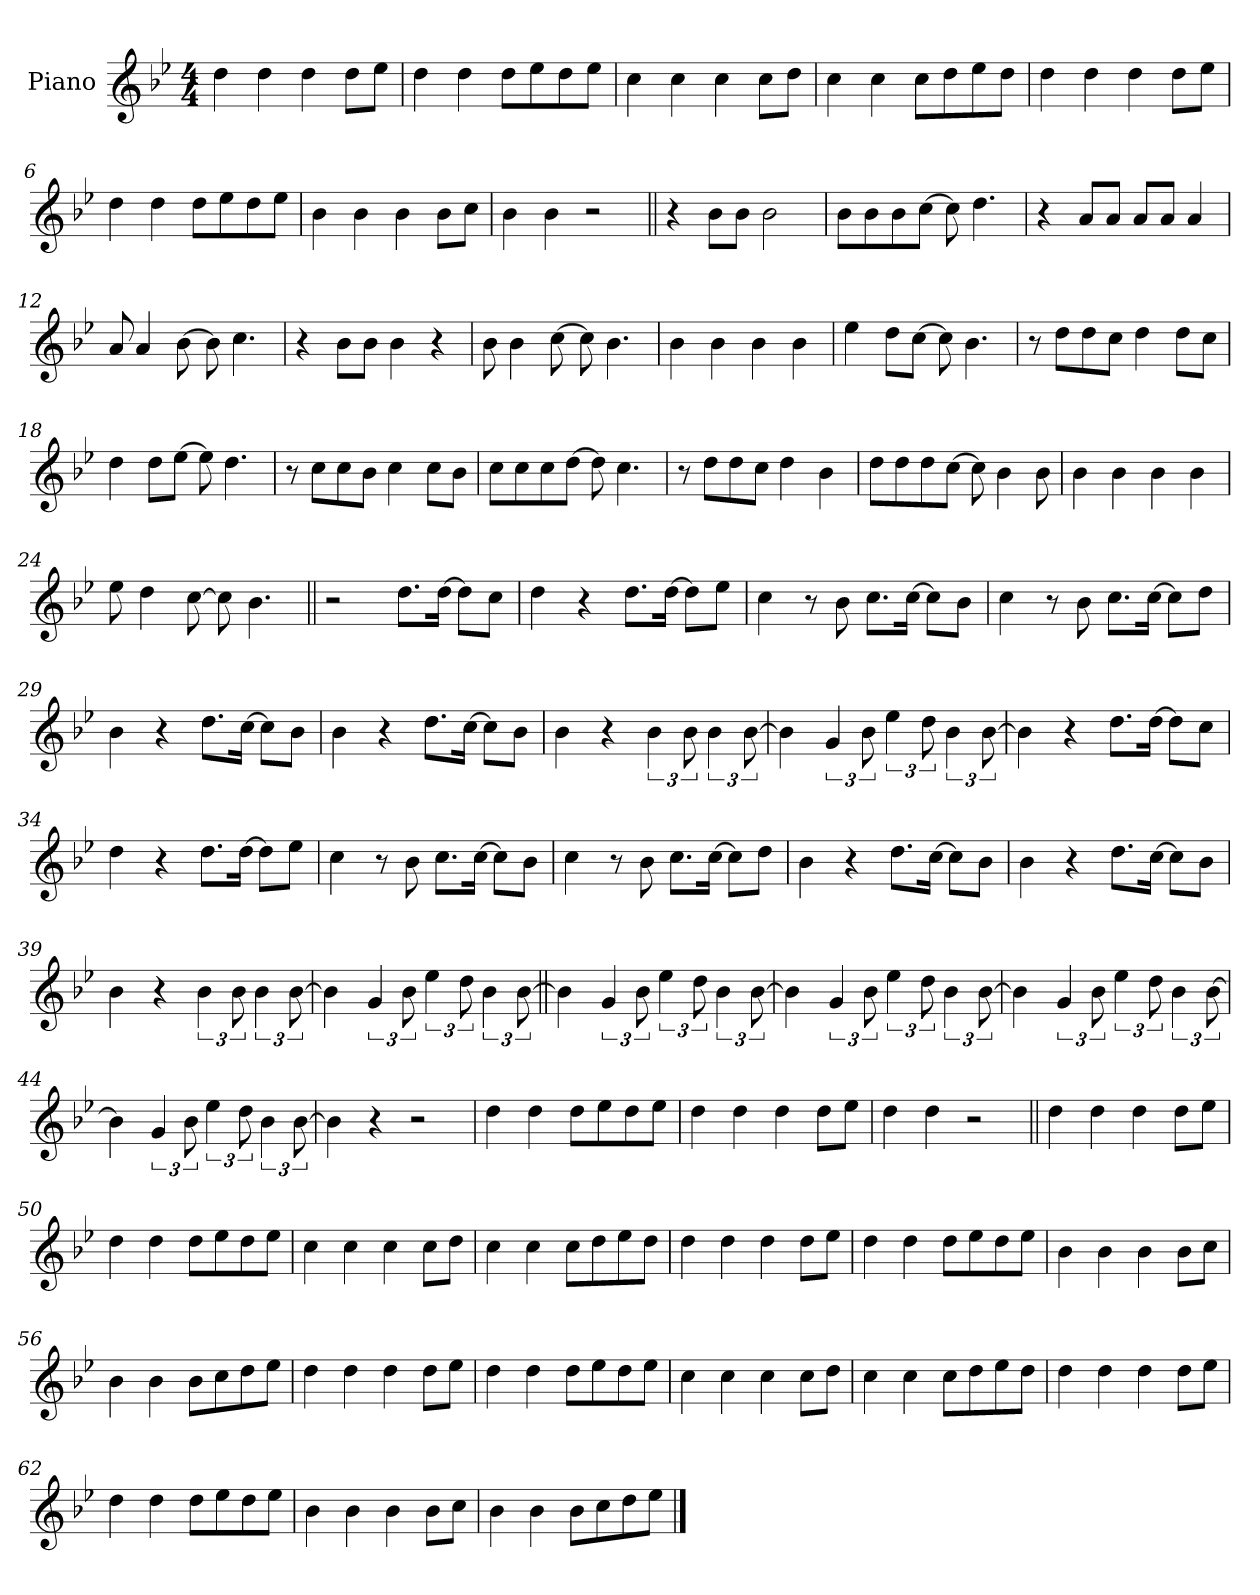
**kern
*part1
*staff1
*I"Piano
*I'Pno.
*clefG2
*k[b-e-]
*M4/4
*MM146
=1
4dd!
4dd!
4dd!
8dd!L
8ee-!J
=2
4dd!
4dd!
8dd!L
8ee-!
8dd!
8ee-!J
=3
4cc!
4cc!
4cc!
8cc!L
8dd!J
=4
4cc!
4cc!
8cc!L
8dd!
8ee-!
8dd!J
=5
4dd!
4dd!
4dd!
8dd!L
8ee-!J
=6
4dd!
4dd!
8dd!L
8ee-!
8dd!
8ee-!J
=7
4b-!
4b-!
4b-!
8b-!L
8cc!J
=8
4b-!
4b-!
2r
=9||
4r
8b-L
8b-J
2b-
=10
8b-L
8b-
8b-
[8ccJ
8cc]
4.dd
=11
4r
8aL
8aJ
8aL
8aJ
4a
=12
8a
4a
[8b-
8b-]
4.cc
=13
4r
8b-L
8b-J
4b-
4r
=14
8b-
4b-
[8cc
8cc]
4.b-
=15
4b-
4b-
4b-
4b-
=16
4ee-
8ddL
[8ccJ
8cc]
4.b-
=17
8r
8ddL
8dd
8ccJ
4dd
8ddL
8ccJ
=18
4dd
8ddL
[8ee-J
8ee-]
4.dd
=19
8r
8ccL
8cc
8b-J
4cc
8ccL
8b-J
=20
8ccL
8cc
8cc
[8ddJ
8dd]
4.cc
=21
8r
8ddL
8dd
8ccJ
4dd
4b-
=22
8ddL
8dd
8dd
[8ccJ
8cc]
4b-
8b-
=23
4b-
4b-
4b-
4b-
=24
8ee-
4dd
[8cc
8cc]
4.b-
=25||
2r
8.ddL
[16ddJk
8ddL]
8ccJ
=26
4dd
4r
8.ddL
[16ddJk
8ddL]
8ee-J
=27
4cc
8r
8b-
8.ccL
[16ccJk
8ccL]
8b-J
=28
4cc
8r
8b-
8.ccL
[16ccJk
8ccL]
8ddJ
=29
4b-
4r
8.ddL
[16ccJk
8ccL]
8b-J
=30
4b-
4r
8.ddL
[16ccJk
8ccL]
8b-J
=31
4b-
4r
6b-
12b-
6b-
[12b-
=32
4b-]
6g
12b-
6ee-
12dd
6b-
[12b-
=33
4b-]
4r
8.ddL
[16ddJk
8ddL]
8ccJ
=34
4dd
4r
8.ddL
[16ddJk
8ddL]
8ee-J
=35
4cc
8r
8b-
8.ccL
[16ccJk
8ccL]
8b-J
=36
4cc
8r
8b-
8.ccL
[16ccJk
8ccL]
8ddJ
=37
4b-
4r
8.ddL
[16ccJk
8ccL]
8b-J
=38
4b-
4r
8.ddL
[16ccJk
8ccL]
8b-J
=39
4b-
4r
6b-
12b-
6b-
[12b-
=40
4b-]
6g
12b-
6ee-
12dd
6b-
[12b-
=41||
4b-]
6g!
12b-!
6ee-!
12dd!
6b-!
[12b-!
=42
4b-!]
6g!
12b-!
6ee-!
12dd!
6b-!
[12b-!
=43
4b-!]
6g!
12b-!
6ee-!
12dd!
6b-!
[12b-!
=44
4b-!]
6g!
12b-!
6ee-!
12dd!
6b-!
[12b-!
=45
4b-!]
4r
2r
=46
4dd!
4dd!
8dd!L
8ee-!
8dd!
8ee-!J
=47
4dd!
4dd!
4dd!
8dd!L
8ee-!J
=48
4dd!
4dd!
2r
=49||
4dd
4dd
4dd
8ddL
8ee-J
=50
4dd
4dd
8ddL
8ee-
8dd
8ee-J
=51
4cc
4cc
4cc
8ccL
8ddJ
=52
4cc
4cc
8ccL
8dd
8ee-
8ddJ
=53
4dd
4dd
4dd
8ddL
8ee-J
=54
4dd
4dd
8ddL
8ee-
8dd
8ee-J
=55
4b-
4b-
4b-
8b-L
8ccJ
=56
4b-
4b-
8b-L
8cc
8dd
8ee-J
=57
4dd
4dd
4dd
8ddL
8ee-J
=58
4dd
4dd
8ddL
8ee-
8dd
8ee-J
=59
4cc
4cc
4cc
8ccL
8ddJ
=60
4cc
4cc
8ccL
8dd
8ee-
8ddJ
=61
4dd
4dd
4dd
8ddL
8ee-J
=62
4dd
4dd
8ddL
8ee-
8dd
8ee-J
=63
4b-
4b-
4b-
8b-L
8ccJ
=64
4b-
4b-
8b-L
8cc
8dd
8ee-J
==
*-
